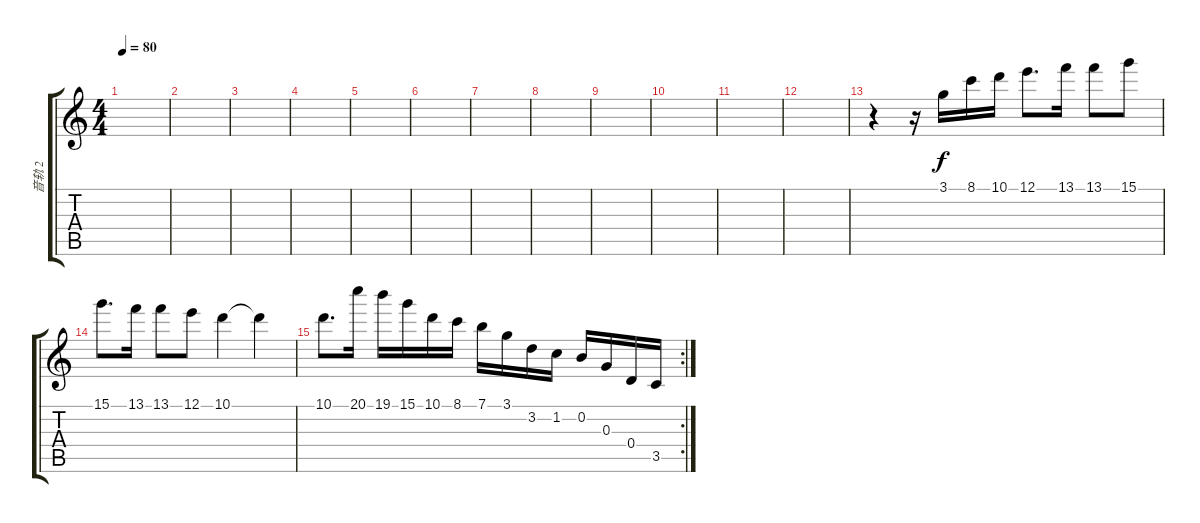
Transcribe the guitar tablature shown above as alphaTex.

\track ("音轨 2" "音轨 2") {instrument acousticguitarnylon}
\staff {score tabs}
\tuning (E4 B3 G3 D3 A2 E2) {hide}
\ts (4 4)
\tempo 80
\clef g2
\ks c
|
|
|
|
|
|
|
|
|
|
|
|
r.4 r.16 3.1.16 8.1.16 10.1.16 12.1.8{d} 13.1.16 13.1.8 15.1.8 |
15.1.8{d} 13.1.16 13.1.8 12.1.8 10.1.4 10.1{t}.4 |
\rc 2
10.1.8{d} 20.1.16 19.1.16 15.1.16 10.1.16 8.1.16 7.1.16 3.1.16 3.2.16 1.2.16 0.2.16 0.3.16 0.4.16 3.5.16
